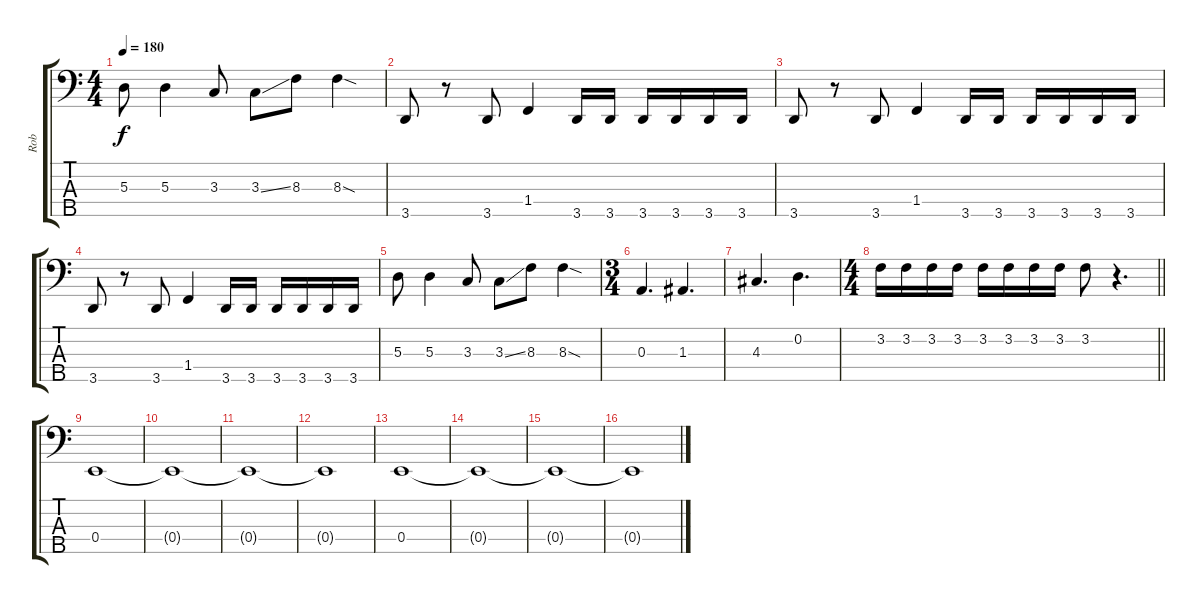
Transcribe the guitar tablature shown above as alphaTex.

\track ("Rob" "Rob") {instrument electricbassfinger}
\staff {score tabs}
\tuning (G2 D2 A1 E1 B0) {hide}
\ts (4 4)
\tempo 180
\clef f4
\ks c
5.3.8{dy f} 5.3.4 3.3.8 3.3{ss}.8 8.3.8 8.3{sod}.4 |
3.5.8 r.8 3.5.8 1.4.4 3.5.16 3.5.16 3.5.16 3.5.16 3.5.16 3.5.16 |
3.5.8 r.8 3.5.8 1.4.4 3.5.16 3.5.16 3.5.16 3.5.16 3.5.16 3.5.16 |
3.5.8 r.8 3.5.8 1.4.4 3.5.16 3.5.16 3.5.16 3.5.16 3.5.16 3.5.16 |
5.3.8 5.3.4 3.3.8 3.3{ss}.8 8.3.8 8.3{sod}.4 |
\ts (3 4)
0.3.4{d} 1.3.4{d} |
4.3.4{d} 0.2.4{d} |
\ts (4 4)
\barLineRight lightlight
3.2.16 3.2.16 3.2.16 3.2.16 3.2.16 3.2.16 3.2.16 3.2.16 3.2.8 r.4{d} |
\section ("" "")
0.4.1 |
0.4{t}.1 |
0.4{t}.1 |
0.4{t}.1 |
0.4.1 |
0.4{t}.1 |
0.4{t}.1 |
0.4{t}.1
